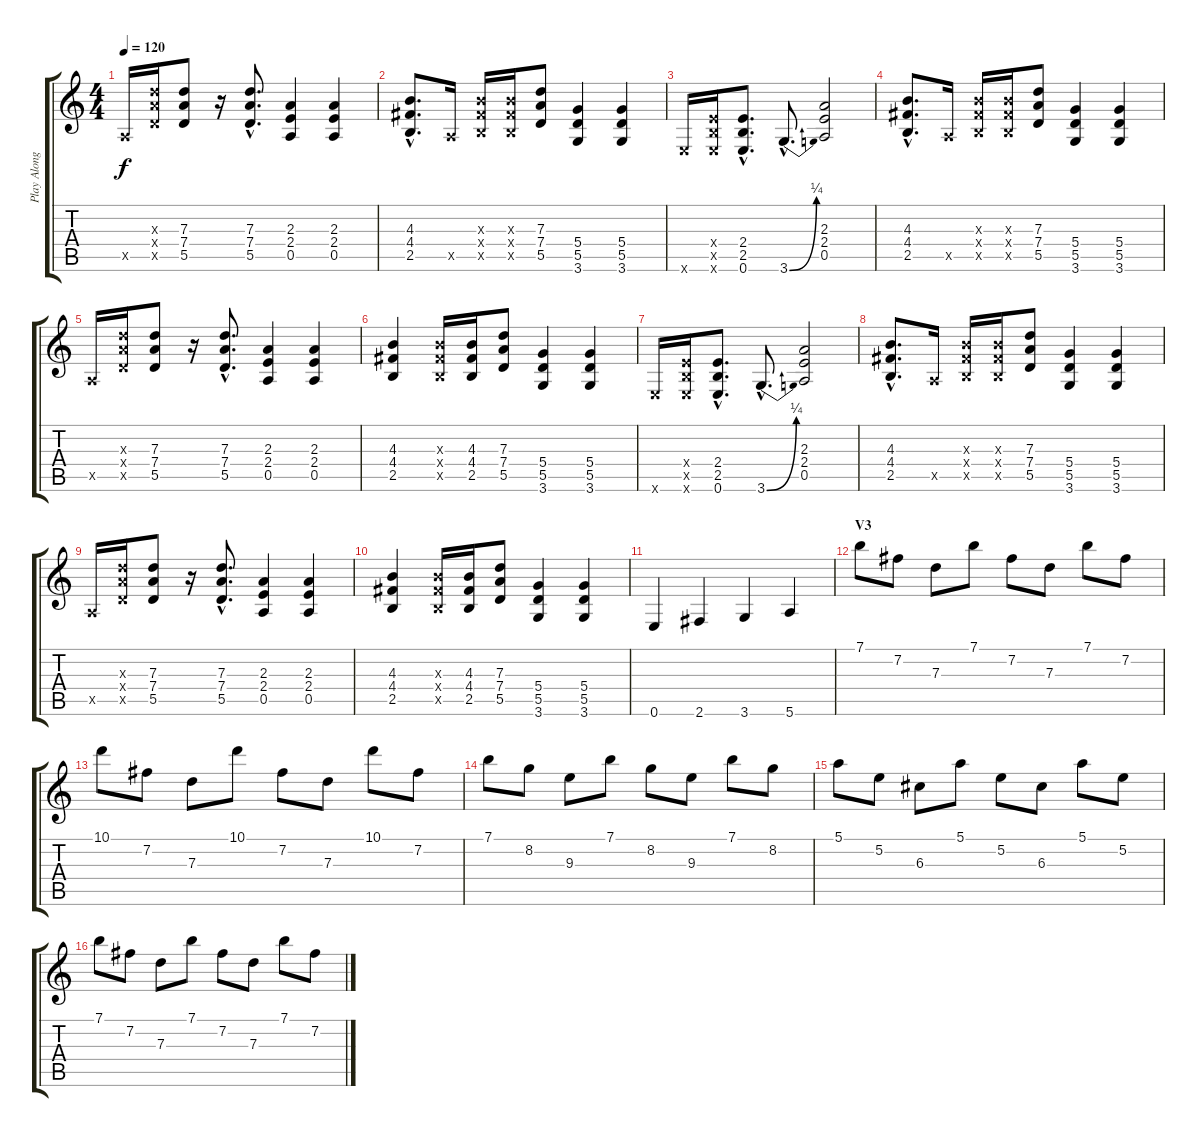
\track ("Play Along" "Play Along") {instrument distortionguitar}
\staff {score tabs}
\tuning (E4 B3 G3 D3 A2 E2) {hide}
\ts (4 4)
\tempo 120
\clef g2
\ks c
0.5{x}.16{dy f} (7.3{x} 7.4{x} 5.5{x}).16 (7.3 7.4 5.5).8 r.16 (7.3{hac} 7.4 5.5{hac}).8{d} (2.3 2.4 0.5).4 (2.3 2.4 0.5).4 |
(4.3{hac} 4.4{hac} 2.5{hac}).8{d} 0.5{x}.16 (4.3{x} 4.4{x} 2.5{x}).16 (4.3{x} 4.4{x} 2.5{x}).16 (7.3 7.4 5.5).8 (5.4 5.5 3.6).4 (5.4 5.5 3.6).4 |
0.6{x}.16 (2.4{x} 2.5{x} 0.6{x}).16 (2.4{hac} 2.5{hac} 0.6{hac}).8{d} 3.6{be (bend 0 0 60 1) hac}.8{d} (2.3 2.4 0.5).2 |
(4.3{hac} 4.4{hac} 2.5{hac}).8{d} 0.5{x}.16 (4.3{x} 4.4{x} 2.5{x}).16 (4.3{x} 4.4{x} 2.5{x}).16 (7.3 7.4 5.5).8 (5.4 5.5 3.6).4 (5.4 5.5 3.6).4 |
0.5{x}.16 (7.3{x} 7.4{x} 5.5{x}).16 (7.3 7.4 5.5).8 r.16 (7.3{hac} 7.4 5.5{hac}).8{d} (2.3 2.4 0.5).4 (2.3 2.4 0.5).4 |
(4.3 4.4 2.5).4 (4.3{x} 4.4{x} 2.5{x}).16 (4.3 4.4 2.5).16 (7.3 7.4 5.5).8 (5.4 5.5 3.6).4 (5.4 5.5 3.6).4 |
0.6{x}.16 (2.4{x} 2.5{x} 0.6{x}).16 (2.4{hac} 2.5{hac} 0.6{hac}).8{d} 3.6{be (bend 0 0 60 1) hac}.8{d} (2.3 2.4 0.5).2 |
(4.3{hac} 4.4{hac} 2.5{hac}).8{d} 0.5{x}.16 (4.3{x} 4.4{x} 2.5{x}).16 (4.3{x} 4.4{x} 2.5{x}).16 (7.3 7.4 5.5).8 (5.4 5.5 3.6).4 (5.4 5.5 3.6).4 |
0.5{x}.16 (7.3{x} 7.4{x} 5.5{x}).16 (7.3 7.4 5.5).8 r.16 (7.3{hac} 7.4 5.5{hac}).8{d} (2.3 2.4 0.5).4 (2.3 2.4 0.5).4 |
(4.3 4.4 2.5).4 (4.3{x} 4.4{x} 2.5{x}).16 (4.3 4.4 2.5).16 (7.3 7.4 5.5).8 (5.4 5.5 3.6).4 (5.4 5.5 3.6).4 |
0.6.4 2.6.4 3.6.4 5.6.4 |
\section ("" "V3")
7.1.8 7.2.8 7.3.8 7.1.8 7.2.8 7.3.8 7.1.8 7.2.8 |
10.1.8 7.2.8 7.3.8 10.1.8 7.2.8 7.3.8 10.1.8 7.2.8 |
7.1.8 8.2.8 9.3.8 7.1.8 8.2.8 9.3.8 7.1.8 8.2.8 |
5.1.8 5.2.8 6.3.8 5.1.8 5.2.8 6.3.8 5.1.8 5.2.8 |
7.1.8 7.2.8 7.3.8 7.1.8 7.2.8 7.3.8 7.1.8 7.2.8
